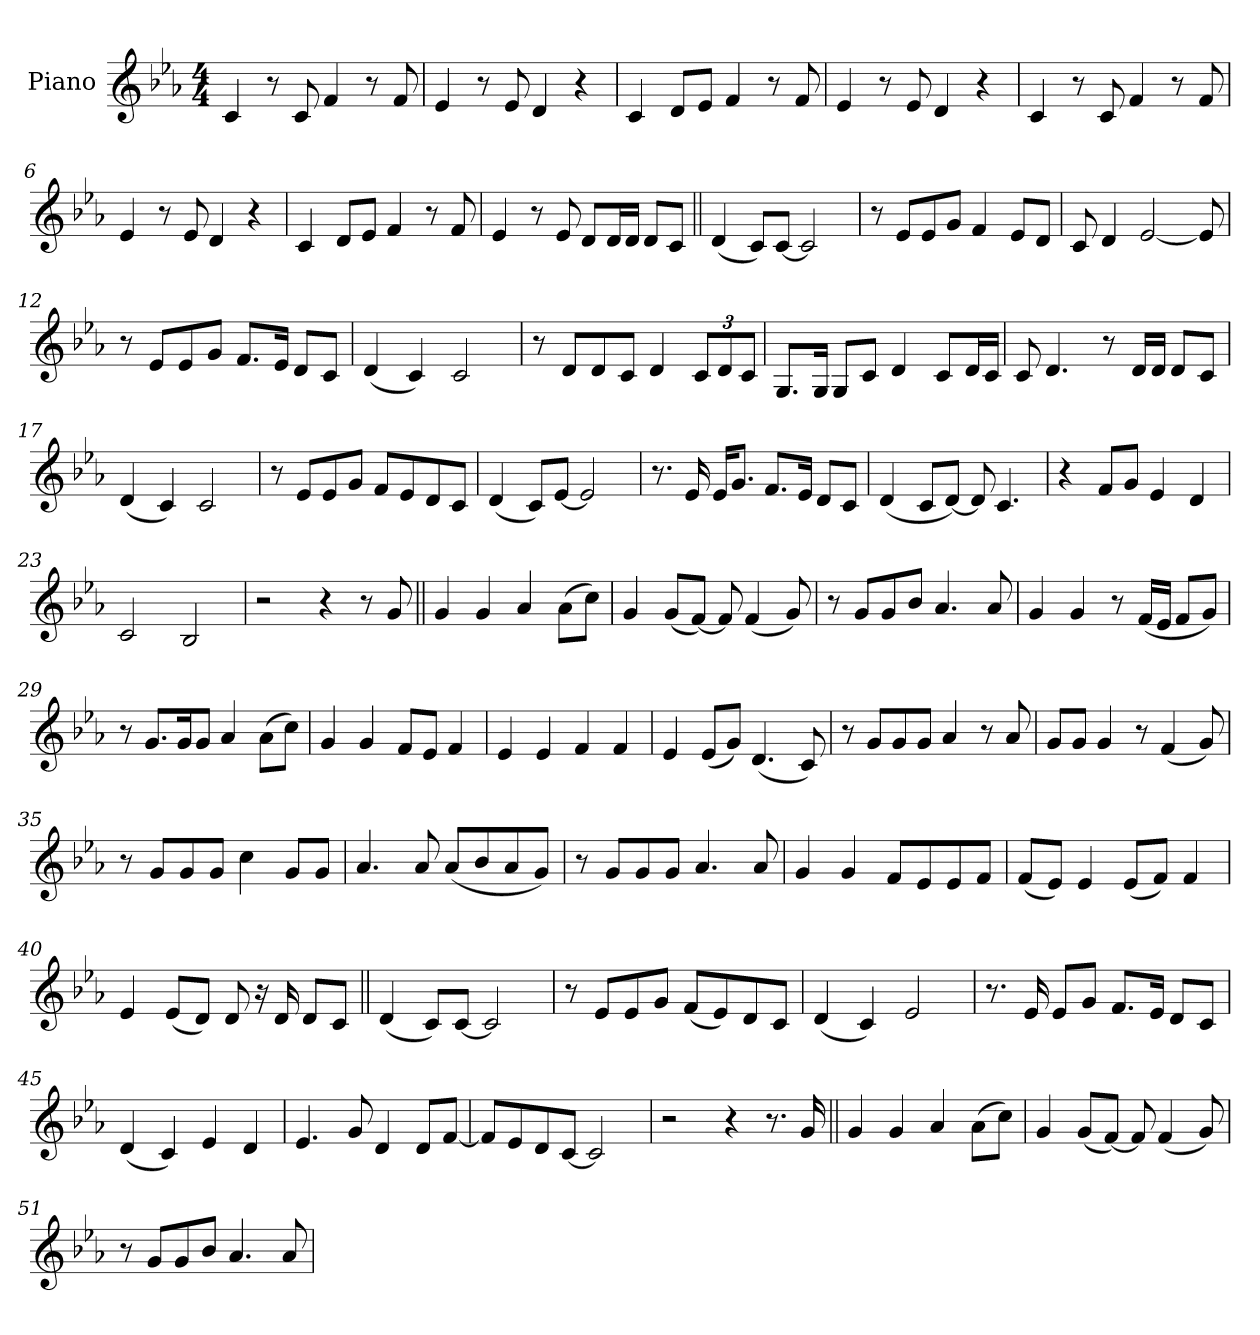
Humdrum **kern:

**kern
*part1
*staff1
*I"Piano
*I'Pno.
*clefG2
*k[b-e-a-]
*M4/4
=1
4c!
8r
8c!
4f!
8r
8f!
=2
4e-!
8r
8e-!
4d!
4r
=3
4c!
8d!L
8e-!J
4f!
8r
8f!
=4
4e-!
8r
8e-!
4d!
4r
=5
4c!
8r
8c!
4f!
8r
8f!
=6
4e-!
8r
8e-!
4d!
4r
=7
4c!
8d!L
8e-!J
4f!
8r
8f!
=8
4e-!
8r
8e-!
8d!L
16dL
16dJJ
8dL
8cJ
=9||
(4d
8cL)
[8cJ
2c]
=10
8r
8e-L
8e-
8gJ
4f
8e-L
8dJ
=11
8c
4d
[2e-
8e-]
=12
8r
8e-L
8e-
8gJ
8.fL
16e-Jk
8dL
8cJ
=13
(4d
4c)
2c
=14
8r
8dL
8d
8cJ
4d
*Xbrackettup
12cL
12d
12cJ
=15
8.GL
16GJk
8GL
8cJ
4d
8cL
16dL
16cJJ
=16
8c
4.d
8r
16dLL
16dJJ
8dL
8cJ
=17
(4d
4c)
2c
=18
8r
8e-L
8e-
8gJ
8fL
8e-
8d
8cJ
=19
(4d
8cL)
[8e-J
2e-]
=20
8.r
16e-
16e-KL
8.gJ
8.fL
16e-Jk
8dL
8cJ
=21
(4d
8cL
[8dJ)
8d]
4.c
=22
4r
8fL
8gJ
4e-
4d
=23
2c
2B-
=24
2r
4r
8r
8g
=25||
4g
4g
4a-
(8a-L
8ccJ)
=26
4g
(8gL
[8fJ)
8f]
(4f
8g)
=27
8r
8gL
8g
8b-J
4.a-
8a-
=28
4g
4g
8r
(16fLL
16e-JJ
8fL
8gJ)
=29
8r
8.gL
16gK
8gJ
4a-
(8a-L
8ccJ)
=30
4g
4g
8fL
8e-J
4f
=31
4e-
4e-
4f
4f
=32
4e-
(8e-L
8gJ)
(4.d
8c)
=33
8r
8gL
8g
8gJ
4a-
8r
8a-
=34
8gL
8gJ
4g
8r
(4f
8g)
=35
8r
8gL
8g
8gJ
4cc
8gL
8gJ
=36
4.a-
8a-
(8a-L
8b-
8a-
8gJ)
=37
8r
8gL
8g
8gJ
4.a-
8a-
=38
4g
4g
8fL
8e-
8e-
8fJ
=39
(8fL
8e-J)
4e-
(8e-L
8fJ)
4f
=40
4e-
(8e-L
8dJ)
8d
16r
16d
8dL
8cJ
=41||
(4d
8cL)
[8cJ
2c]
=42
8r
8e-L
8e-
8gJ
(8fL
8e-)
8d
8cJ
=43
(4d
4c)
2e-
=44
8.r
16e-
8e-L
8gJ
8.fL
16e-Jk
8dL
8cJ
=45
(4d
4c)
4e-
4d
=46
4.e-
8g
4d
8dL
[8fJ
=47
8fL]
8e-
8d
[8cJ
2c]
=48
2r
4r
8.r
16g
=49||
4g
4g
4a-
(8a-L
8ccJ)
=50
4g
(8gL
[8fJ)
8f]
(4f
8g)
=51
8r
8gL
8g
8b-J
4.a-
8a-
=
*-
